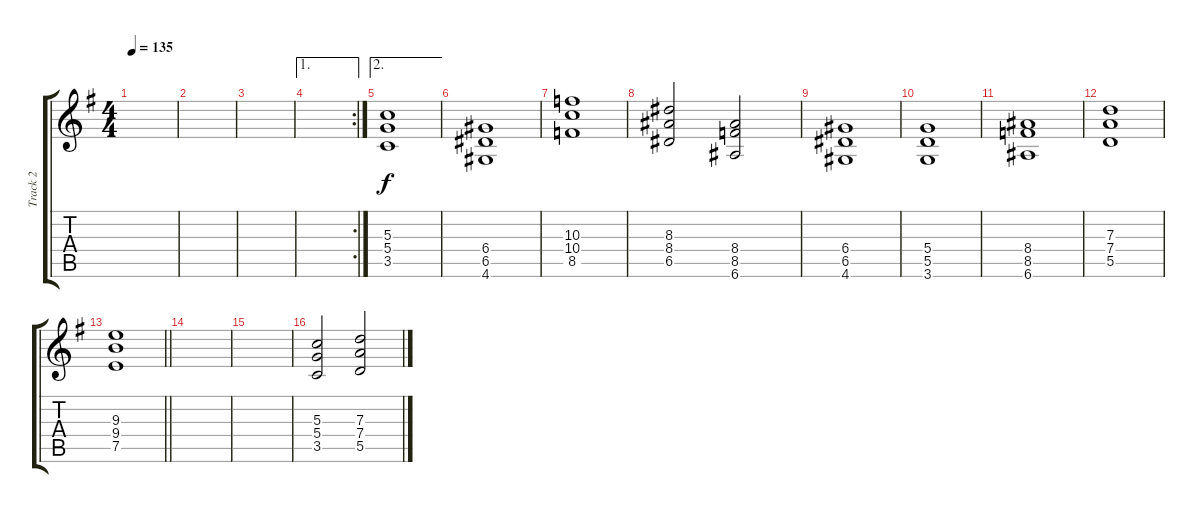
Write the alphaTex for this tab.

\track ("Track 2" "Track 2") {instrument distortionguitar}
\staff {score tabs}
\tuning (E4 B3 G3 D3 A2 E2) {hide}
\ts (4 4)
\tempo 135
\clef g2
\ks g
|
|
|
\ae 1
\rc 2
|
\ae 2
(5.3 5.4 3.5).1 |
(6.4 6.5 4.6).1 |
(10.3 10.4 8.5).1 |
(8.3 8.4 6.5).2 (8.4 8.5 6.6).2 |
(6.4 6.5 4.6).1 |
(5.4 5.5 3.6).1 |
(8.4 8.5 6.6).1 |
(7.3 7.4 5.5).1 |
\barLineRight lightlight
(9.3 9.4 7.5).1 |
|
|
(5.3 5.4 3.5).2 (7.3 7.4 5.5).2
